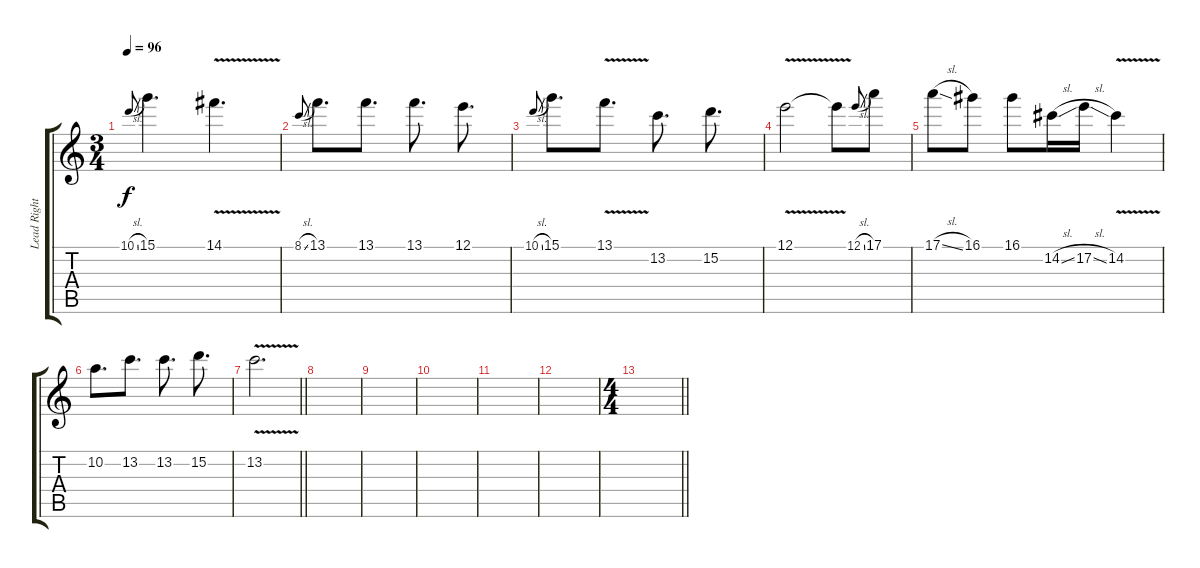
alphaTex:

\track ("Lead Right" "Lead Right") {instrument distortionguitar}
\staff {score tabs}
\tuning (E4 B3 G3 D3 A2 D2) {hide}
\ts (3 4)
\tempo 96
\clef g2
\ks c
10.1{sl}.8{gr onbeat dy f} 15.1.4{d} 14.1{v}.4{d} |
8.1{sl}.8{gr onbeat} 13.1.8{d} 13.1.8{d} 13.1.8{d} 12.1.8{d} |
10.1{sl}.8{gr onbeat} 15.1.8{d} 13.1{v}.8{d} 13.2.8{d} 15.2.8{d} |
12.1{v}.2 12.1{t}.8 12.1{sl}.8{gr onbeat} 17.1.8 |
17.1{sl}.8 16.1.8 16.1.8 14.2{sl}.16 17.2{sl}.16 14.2{v}.4 |
10.2.8{d} 13.2.8{d} 13.2.8{d} 15.2.8{d} |
\barLineRight lightlight
13.2{v}.2{d} |
|
|
|
|
|
\ts (4 4)
\barLineRight lightlight
